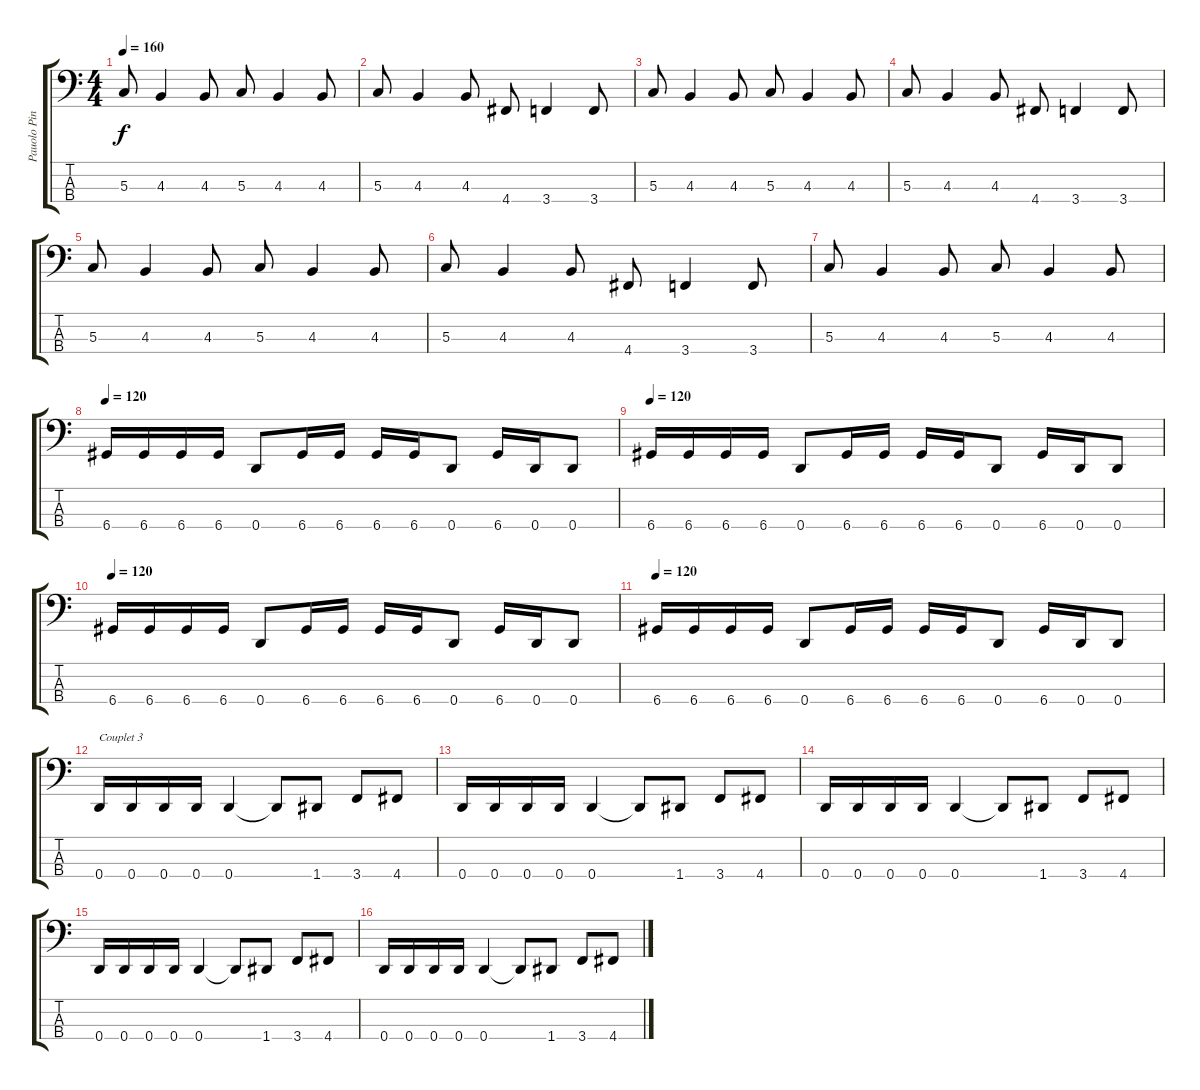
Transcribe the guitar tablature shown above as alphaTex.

\track ("Pauolo Pinto Jr" "Pauolo Pin") {instrument electricbasspick}
\staff {score tabs}
\tuning (F2 C2 G1 D1) {hide}
\ts (4 4)
\tempo 160
\clef f4
\ks c
5.3.8{dy f} 4.3.4 4.3.8 5.3.8 4.3.4 4.3.8 |
5.3.8 4.3.4 4.3.8 4.4.8 3.4.4 3.4.8 |
5.3.8 4.3.4 4.3.8 5.3.8 4.3.4 4.3.8 |
5.3.8 4.3.4 4.3.8 4.4.8 3.4.4 3.4.8 |
5.3.8 4.3.4 4.3.8 5.3.8 4.3.4 4.3.8 |
5.3.8 4.3.4 4.3.8 4.4.8 3.4.4 3.4.8 |
5.3.8 4.3.4 4.3.8 5.3.8 4.3.4 4.3.8 |
\tempo 120
6.4.16{volume 14} 6.4.16 6.4.16 6.4.16 0.4.8 6.4.16 6.4.16 6.4.16 6.4.16 0.4.8 6.4.16 0.4.16 0.4.8 |
\tempo 120
6.4.16 6.4.16 6.4.16 6.4.16 0.4.8 6.4.16 6.4.16 6.4.16 6.4.16 0.4.8 6.4.16 0.4.16 0.4.8 |
\tempo 120
6.4.16 6.4.16 6.4.16 6.4.16 0.4.8 6.4.16 6.4.16 6.4.16 6.4.16 0.4.8 6.4.16 0.4.16 0.4.8 |
\tempo 120
6.4.16 6.4.16 6.4.16 6.4.16 0.4.8 6.4.16 6.4.16 6.4.16 6.4.16 0.4.8 6.4.16 0.4.16 0.4.8 |
0.4.16{txt "Couplet 3"} 0.4.16 0.4.16 0.4.16 0.4.4 0.4{t}.8 1.4.8 3.4.8 4.4.8 |
0.4.16 0.4.16 0.4.16 0.4.16 0.4.4 0.4{t}.8 1.4.8 3.4.8 4.4.8 |
0.4.16 0.4.16 0.4.16 0.4.16 0.4.4 0.4{t}.8 1.4.8 3.4.8 4.4.8 |
0.4.16 0.4.16 0.4.16 0.4.16 0.4.4 0.4{t}.8 1.4.8 3.4.8 4.4.8 |
0.4.16 0.4.16 0.4.16 0.4.16 0.4.4 0.4{t}.8 1.4.8 3.4.8 4.4.8
